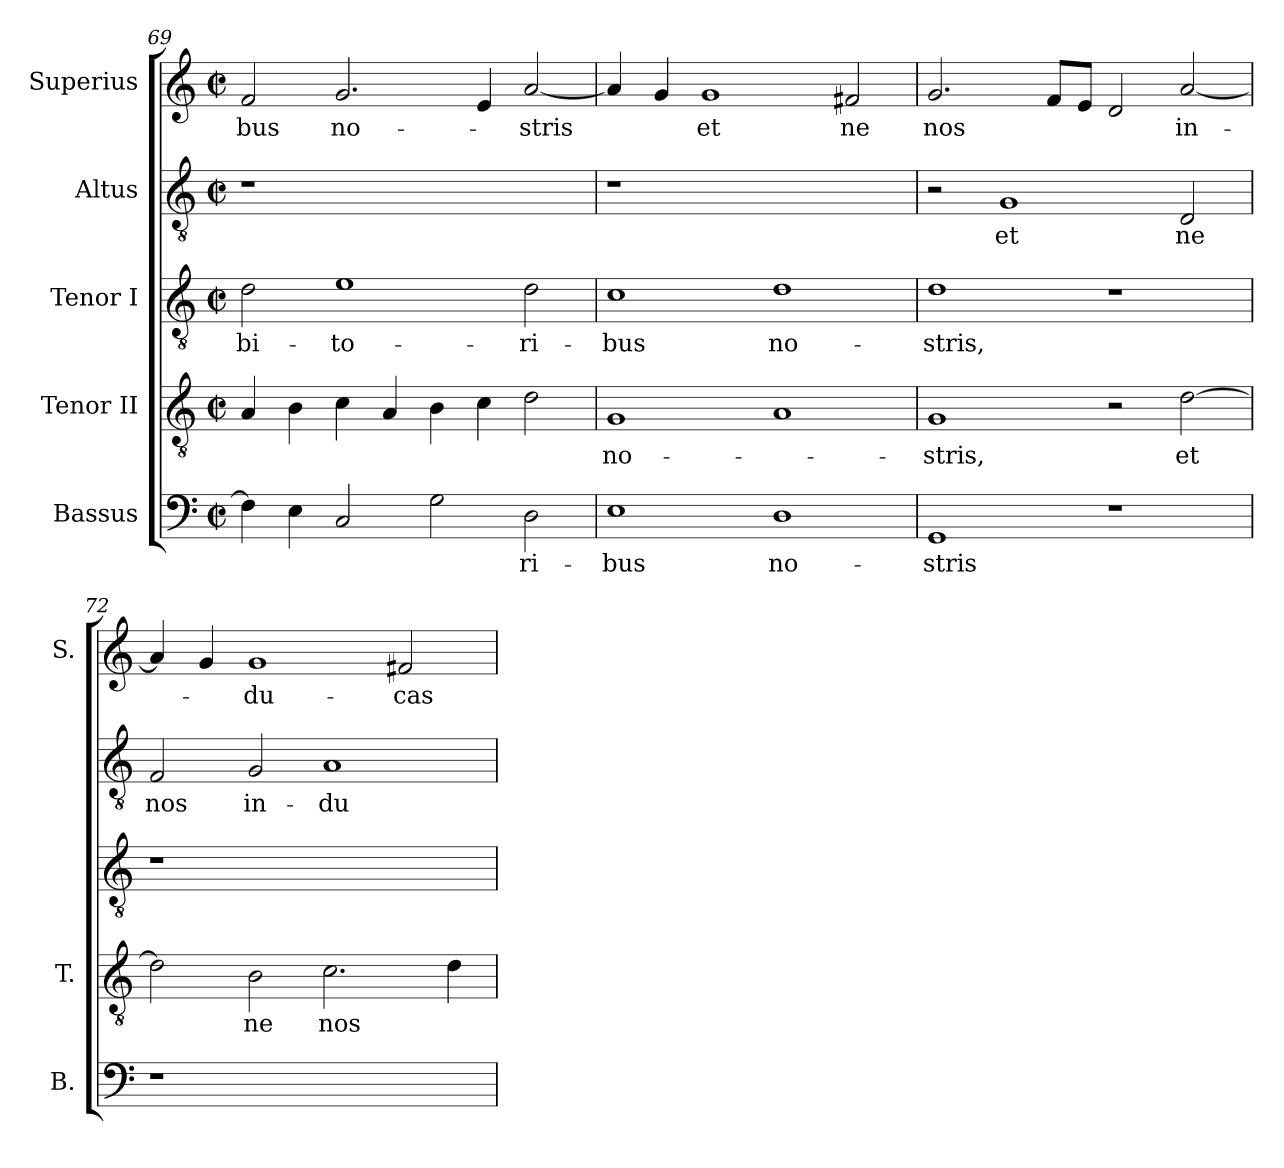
**kern	**text	**kern	**text	**kern	**text	**kern	**text	**kern	**text
*part5	*part5	*part4	*part4	*part3	*part3	*part2	*part2	*part1	*part1
*staff5	*staff5	*staff4	*staff4	*staff3	*staff3	*staff2	*staff2	*staff1	*staff1
*I"Bassus	*	*I"Tenor II	*	*I"Tenor I	*	*I"Altus	*	*I"Superius	*
*I'B.	*	*I'T.	*	*	*	*	*	*I'S.	*
!!LO:LB:g=z
*clefF4	*	*clefGv2	*	*clefGv2	*	*clefGv2	*	*clefG2	*
*	*	*ITrd7c12	*	*ITrd7c12	*	*ITrd7c12	*	*	*
*k[]	*	*k[]	*	*k[]	*	*k[]	*	*k[]	*
*C:	*	*C:	*	*C:	*	*C:	*	*C:	*
*M2/2	*	*M2/2	*	*M2/2	*	*M2/2	*	*M2/2	*
*met(c|)	*	*met(c|)	*	*met(c|)	*	*met(c|)	*	*met(c|)	*
=69	=69	=69	=69	=69	=69	=69	=69	=69	=69
!	!	!	!	!	!LO:LY:b:color=#000000	!LO:N:vis=1	!	!	!
!	!	!	!	!	!	!	!	!	!LO:LY:b:color=#000000
4Fi\]	.	4AAi/	.	2Di\	-bi-	1r	.	2fi/	-bus
4Ei\	.	4BBi\	.	.	.	.	.	.	.
!	!	!	!	!	!LO:LY:b:color=#000000	!	!	!	!
!	!	!	!	!	!	!	!	!	!LO:LY:b:color=#000000
2Ci/	.	4Ci\	.	1Ei	-to-	.	.	2.gi/	no-
.	.	4AAi/	.	.	.	.	.	.	.
2Gi\	.	4BBi\	.	.	.	1ryy	.	.	.
.	.	4Ci\	.	.	.	.	.	4ei/	.
!	!LO:LY:b:color=#000000	!	!	!	!	!	!	!	!
!	!	!	!	!	!LO:LY:b:color=#000000	!	!	!	!
!	!	!	!	!	!	!	!	!	!LO:LY:b:color=#000000
2Di\	-ri-	2Di\	.	2Di\	-ri-	.	.	[<2ai/	-stris
=70	=70	=70	=70	=70	=70	=70	=70	=70	=70
!	!LO:LY:b:color=#000000	!	!	!	!	!	!	!	!
!	!	!	!LO:LY:b:color=#000000	!	!	!	!	!	!
!	!	!	!	!	!LO:LY:b:color=#000000	!LO:N:vis=1	!	!	!
1Ei	-bus	1GGi	no-	1Ci	-bus	1r	.	4ai/]	.
.	.	.	.	.	.	.	.	4gi/	.
!	!	!	!	!	!	!	!	!	!LO:LY:b:color=#000000
.	.	.	.	.	.	.	.	1gi	et
!	!LO:LY:b:color=#000000	!	!	!	!	!	!	!	!
!	!	!	!	!	!LO:LY:b:color=#000000	!	!	!	!
1Di	no-	1AAi	.	1Di	no-	1ryy	.	.	.
!	!	!	!	!	!	!	!	!	!LO:LY:b:color=#000000
.	.	.	.	.	.	.	.	2f#Xi/	ne
=71	=71	=71	=71	=71	=71	=71	=71	=71	=71
!	!LO:LY:b:color=#000000	!	!	!	!	!	!	!	!
!	!	!	!LO:LY:b:color=#000000	!	!	!	!	!	!
!	!	!	!	!	!LO:LY:b:color=#000000	!	!	!	!
!	!	!	!	!	!	!	!	!	!LO:LY:b:color=#000000
1GGi	-stris	1GGi	-stris,	1Di	-stris,	2r	.	2.gi/	nos
!	!	!	!	!	!	!	!LO:LY:b:color=#000000	!	!
.	.	.	.	.	.	1GGi	et	.	.
.	.	.	.	.	.	.	.	8fi/L	.
.	.	.	.	.	.	.	.	8ei/J	.
1r	.	2r	.	1r	.	.	.	2di/	.
!	!	!	!LO:LY:b:color=#000000	!	!	!	!	!	!
!	!	!	!	!	!	!	!LO:LY:b:color=#000000	!	!
!	!	!	!	!	!	!	!	!	!LO:LY:b:color=#000000
.	.	[>2Di\	et	.	.	2DDi/	ne	[<2ai/	in-
=72	=72	=72	=72	=72	=72	=72	=72	=72	=72
!LO:N:vis=1	!	!	!	!LO:N:vis=1	!	!	!	!	!
!	!	!	!	!	!	!	!LO:LY:b:color=#000000	!	!
1r	.	2Di\]	.	1r	.	2FFi/	nos	4ai/]	.
.	.	.	.	.	.	.	.	4gi/	.
!	!	!	!LO:LY:b:color=#000000	!	!	!	!	!	!
!	!	!	!	!	!	!	!LO:LY:b:color=#000000	!	!
!	!	!	!	!	!	!	!	!	!LO:LY:b:color=#000000
.	.	2BBi\	ne	.	.	2GGi/	in-	1gi	-du-
!	!	!	!LO:LY:b:color=#000000	!	!	!	!	!	!
!	!	!	!	!	!	!	!LO:LY:b:color=#000000	!	!
1ryy	.	2.Ci\	nos	1ryy	.	1AAi	-du-	.	.
!	!	!	!	!	!	!	!	!	!LO:LY:b:color=#000000
.	.	.	.	.	.	.	.	2f#Xi/	-cas
.	.	4Di\	.	.	.	.	.	.	.
=	=	=	=	=	=	=	=	=	=
*-	*-	*-	*-	*-	*-	*-	*-	*-	*-
